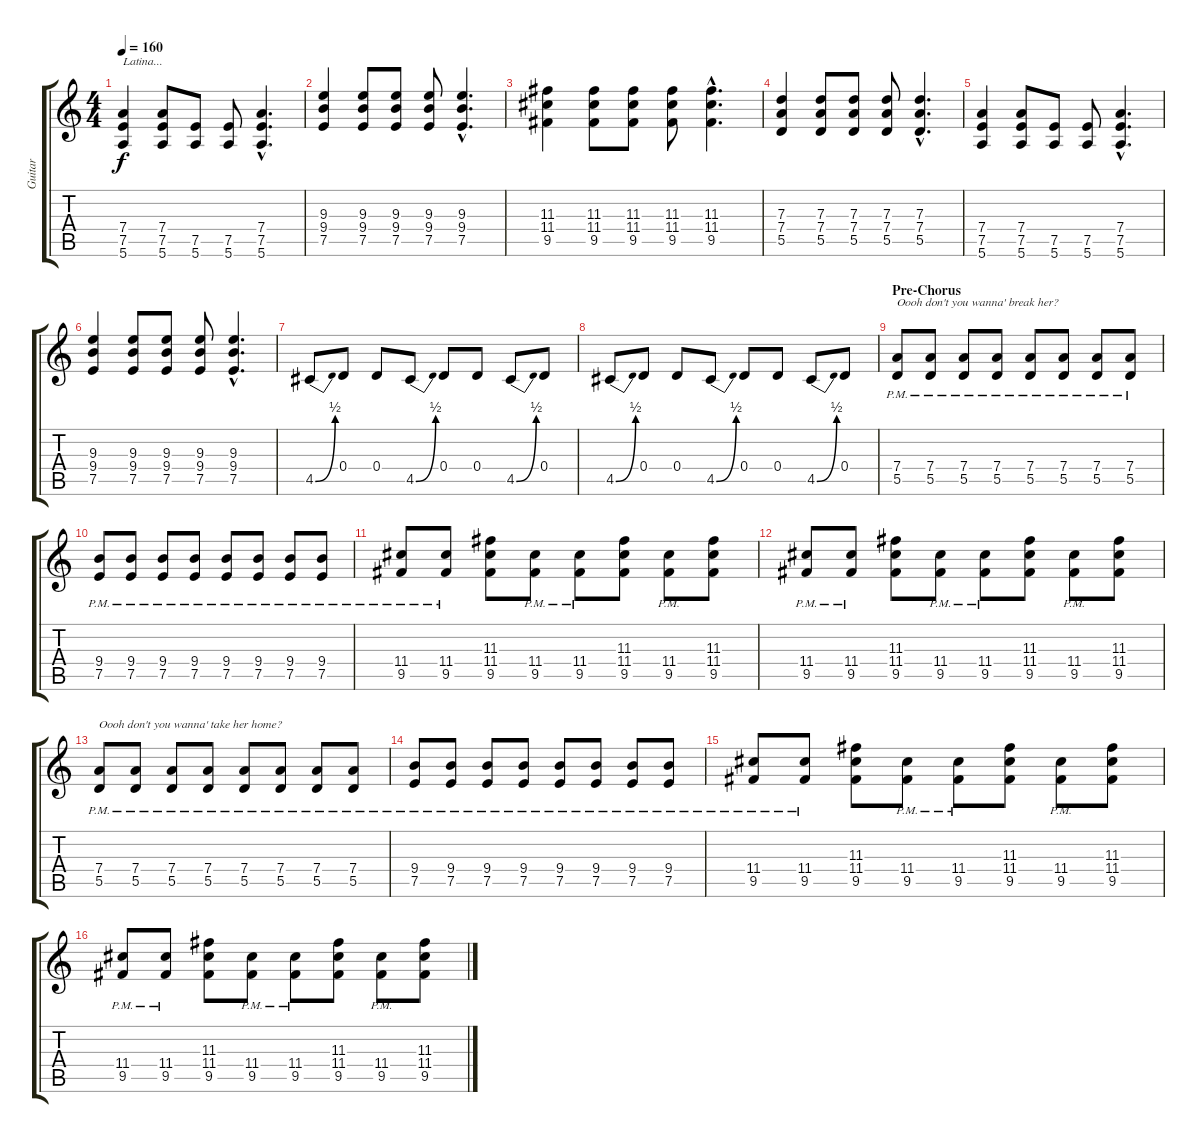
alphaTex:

\track ("Guitar" "Guitar") {instrument overdrivenguitar}
\staff {score tabs}
\tuning (E4 B3 G3 D3 A2 E2) {hide}
\ts (4 4)
\tempo 160
\clef g2
\ks c
(7.4 7.5 5.6).4{txt "Latina..." dy f volume 12} (7.4 7.5 5.6).8 (7.5 5.6).8 (7.5 5.6).8 (7.4{hac} 7.5{hac} 5.6{hac}).4{d} |
(9.3 9.4 7.5).4 (9.3 9.4 7.5).8 (9.3 9.4 7.5).8 (9.3 9.4 7.5).8 (9.3{hac} 9.4{hac} 7.5{hac}).4{d} |
(11.3 11.4 9.5).4 (11.3 11.4 9.5).8 (11.3 11.4 9.5).8 (11.3 11.4 9.5).8 (11.3{hac} 11.4{hac} 9.5{hac}).4{d} |
(7.3 7.4 5.5).4 (7.3 7.4 5.5).8 (7.3 7.4 5.5).8 (7.3 7.4 5.5).8 (7.3{hac} 7.4{hac} 5.5{hac}).4{d} |
(7.4 7.5 5.6).4{volume 12} (7.4 7.5 5.6).8 (7.5 5.6).8 (7.5 5.6).8 (7.4{hac} 7.5{hac} 5.6{hac}).4{d} |
(9.3 9.4 7.5).4 (9.3 9.4 7.5).8 (9.3 9.4 7.5).8 (9.3 9.4 7.5).8 (9.3{hac} 9.4{hac} 7.5{hac}).4{d} |
4.5{be (bend 0 0 60 2)}.8{volume 16 instrument distortionguitar} 0.4.8 0.4.8 4.5{be (bend 0 0 60 2)}.8 0.4.8 0.4.8 4.5{be (bend 0 0 60 2)}.8 0.4.8 |
4.5{be (bend 0 0 60 2)}.8 0.4.8 0.4.8 4.5{be (bend 0 0 60 2)}.8 0.4.8 0.4.8 4.5{be (bend 0 0 60 2)}.8 0.4.8 |
\section ("" "Pre-Chorus")
(7.4 5.5{pm}).8{txt "Oooh don't you wanna' break her?" volume 8} (7.4 5.5{pm}).8 (7.4 5.5{pm}).8 (7.4 5.5{pm}).8 (7.4 5.5{pm}).8 (7.4 5.5{pm}).8 (7.4 5.5{pm}).8 (7.4 5.5{pm}).8 |
(9.4 7.5{pm}).8 (9.4 7.5{pm}).8 (9.4 7.5{pm}).8 (9.4 7.5{pm}).8 (9.4 7.5{pm}).8 (9.4 7.5{pm}).8 (9.4 7.5{pm}).8 (9.4 7.5{pm}).8 |
(11.4 9.5{pm}).8{volume 10} (11.4 9.5{pm}).8 (11.3 11.4 9.5).8 (11.4 9.5{pm}).8 (11.4 9.5{pm}).8 (11.3 11.4 9.5).8 (11.4 9.5{pm}).8 (11.3 11.4 9.5).8 |
(11.4 9.5{pm}).8 (11.4 9.5{pm}).8 (11.3 11.4 9.5).8 (11.4 9.5{pm}).8 (11.4 9.5{pm}).8 (11.3 11.4 9.5).8 (11.4 9.5{pm}).8 (11.3 11.4 9.5).8 |
(7.4 5.5{pm}).8{txt "Oooh don't you wanna' take her home?" volume 8} (7.4 5.5{pm}).8 (7.4 5.5{pm}).8 (7.4 5.5{pm}).8 (7.4 5.5{pm}).8 (7.4 5.5{pm}).8 (7.4 5.5{pm}).8 (7.4 5.5{pm}).8 |
(9.4 7.5{pm}).8 (9.4 7.5{pm}).8 (9.4 7.5{pm}).8 (9.4 7.5{pm}).8 (9.4 7.5{pm}).8 (9.4 7.5{pm}).8 (9.4 7.5{pm}).8 (9.4 7.5{pm}).8 |
(11.4 9.5{pm}).8{volume 10} (11.4 9.5{pm}).8 (11.3 11.4 9.5).8 (11.4 9.5{pm}).8 (11.4 9.5{pm}).8 (11.3 11.4 9.5).8 (11.4 9.5{pm}).8 (11.3 11.4 9.5).8 |
(11.4 9.5{pm}).8 (11.4 9.5{pm}).8 (11.3 11.4 9.5).8 (11.4 9.5{pm}).8 (11.4 9.5{pm}).8 (11.3 11.4 9.5).8 (11.4 9.5{pm}).8 (11.3 11.4 9.5).8
